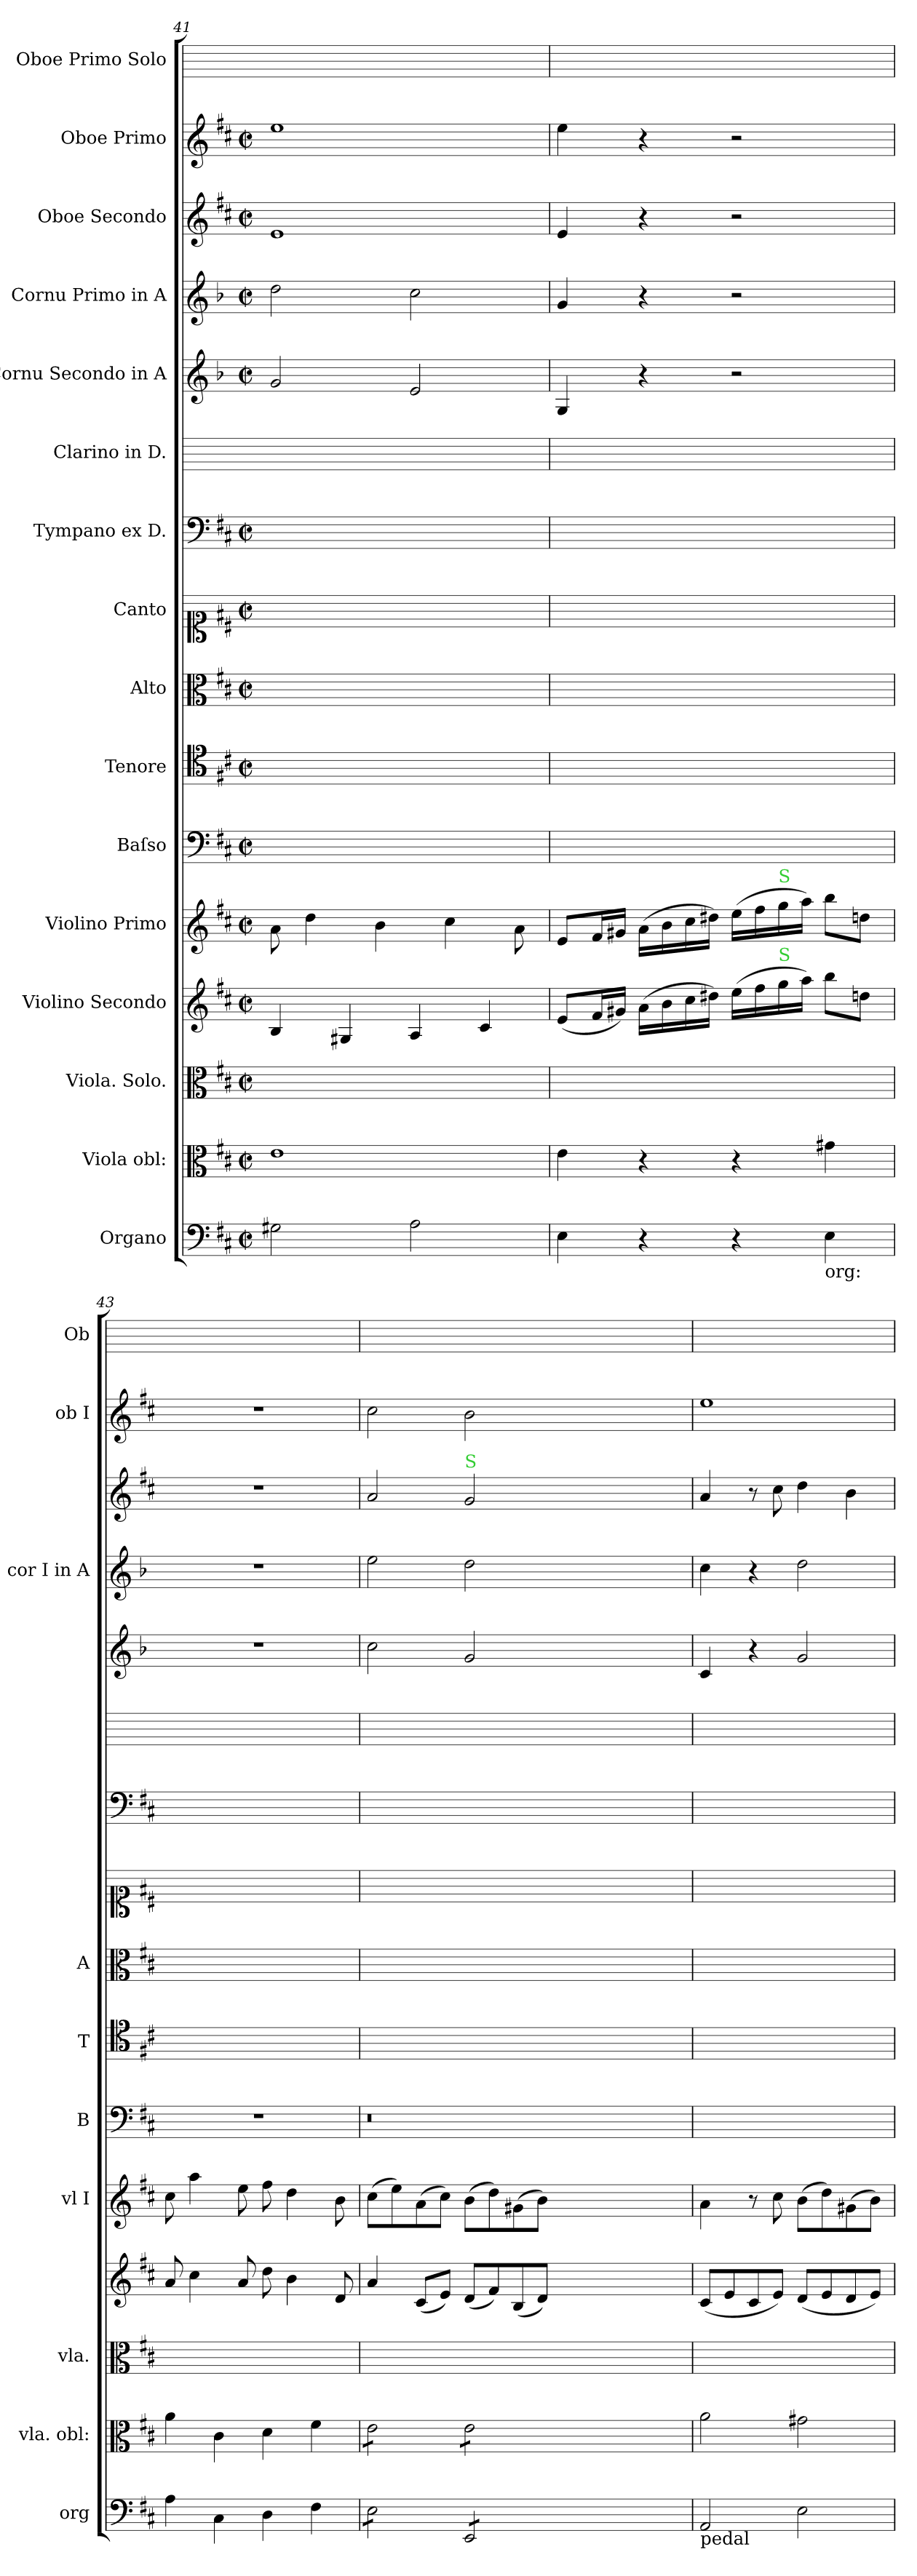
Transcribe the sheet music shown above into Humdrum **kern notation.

**kern	**kern	**kern	**kern	**kern	**kern	**kern	**kern	**kern	**kern	**kern	**kern	**kern	**kern	**kern	**kern
*part16	*part15	*part14	*part13	*part12	*part11	*part10	*part9	*part8	*part7	*part6	*part5	*part4	*part3	*part2	*part1
*staff16	*staff15	*staff14	*staff13	*staff12	*staff11	*staff10	*staff9	*staff8	*staff7	*staff6	*staff5	*staff4	*staff3	*staff2	*staff1
*I"Organo	*I"Viola obl:	*I"Viola. Solo.	*I"Violino Secondo	*I"Violino Primo	*I"Baſso	*I"Tenore	*I"Alto	*I"Canto	*I"Tympano ex D.	*I"Clarino in D.	*I"Cornu Secondo in A	*I"Cornu Primo in A	*I"Oboe Secondo	*I"Oboe Primo	*I"Oboe Primo Solo
*I'org	*I'vla. obl:	*I'vla.	*	*I'vl I	*I'B	*I'T	*I'A	*	*	*	*	*I'cor I in A	*	*I'ob I	*I'Ob
*clefF4	*clefC3	*clefC3	*clefG2	*clefG2	*clefF4	*clefC4	*clefC3	*clefC1	*clefF4	*	*clefG2	*clefG2	*clefG2	*clefG2	*
*	*	*	*	*	*	*	*	*	*	*	*ITrd2c3	*ITrd2c3	*	*	*
*k[f#c#]	*k[f#c#]	*k[f#c#]	*k[f#c#]	*k[f#c#]	*k[f#c#]	*k[f#c#]	*k[f#c#]	*k[f#c#]	*k[f#c#]	*	*k[f#c#]	*k[f#c#]	*k[f#c#]	*k[f#c#]	*
*D:	*D:	*D:	*D:	*D:	*D:	*D:	*D:	*D:	*D:	*	*D:	*D:	*D:	*D:	*
*M2/2	*M2/2	*M2/2	*M2/2	*M2/2	*M2/2	*M2/2	*M2/2	*M2/2	*M2/2	*	*M2/2	*M2/2	*M2/2	*M2/2	*
*met(c|)	*met(c|)	*met(c|)	*met(c|)	*met(c|)	*met(c|)	*met(c|)	*met(c|)	*met(c|)	*met(c|)	*	*met(c|)	*met(c|)	*met(c|)	*met(c|)	*
=41	=41	=41	=41	=41	=41	=41	=41	=41	=41	=41	=41	=41	=41	=41	=41
2G#X\	1e\	1ryy	4B/	8a\	1ryy	1ryy	1ryy	1ryy	1ryy	1ryy	2e/	2b\	1e/	1ee\	1ryy
.	.	.	.	4dd\	.	.	.	.	.	.	.	.	.	.	.
.	.	.	4G#X/	.	.	.	.	.	.	.	.	.	.	.	.
.	.	.	.	4b\	.	.	.	.	.	.	.	.	.	.	.
2A\	.	.	4A/	.	.	.	.	.	.	.	2c#/	2a\	.	.	.
.	.	.	.	4cc#\	.	.	.	.	.	.	.	.	.	.	.
.	.	.	4c#/	.	.	.	.	.	.	.	.	.	.	.	.
.	.	.	.	8a\	.	.	.	.	.	.	.	.	.	.	.
=42	=42	=42	=42	=42	=42	=42	=42	=42	=42	=42	=42	=42	=42	=42	=42
4E\	4e\	1ryy	(8e/L	8e/L	1ryy	1ryy	1ryy	1ryy	1ryy	1ryy	4E/	4e/	4e/	4ee\	1ryy
.	.	.	16f#/L	16f#/L	.	.	.	.	.	.	.	.	.	.	.
.	.	.	16g#X/JJ)	16g#X/JJ	.	.	.	.	.	.	.	.	.	.	.
4r	4r	.	(16a\LL	(16a\LL	.	.	.	.	.	.	4r	4r	4r	4r	.
.	.	.	16b\	16b\	.	.	.	.	.	.	.	.	.	.	.
.	.	.	16cc#\	16cc#\	.	.	.	.	.	.	.	.	.	.	.
.	.	.	16dd#X\JJ)	16dd#X\JJ)	.	.	.	.	.	.	.	.	.	.	.
4r	4r	.	(16ee\LL	(16ee\LL	.	.	.	.	.	.	2r	2r	2r	2r	.
.	.	.	16ff#\	16ff#\	.	.	.	.	.	.	.	.	.	.	.
!	!	!	!	!LO:TX:a:color=limegreen:t=S	!	!	!	!	!	!	!	!	!	!	!
!	!	!	!LO:TX:a:color=limegreen:t=S	!	!	!	!	!	!	!	!	!	!	!	!
.	.	.	16gg\	16gg\	.	.	.	.	.	.	.	.	.	.	.
.	.	.	16aa\JJ)	16aa\JJ)	.	.	.	.	.	.	.	.	.	.	.
!LO:TX:b:t=org&colon;	!	!	!	!	!	!	!	!	!	!	!	!	!	!	!
4E\	4g#X\	.	8bb\L	8bb\L	.	.	.	.	.	.	.	.	.	.	.
.	.	.	8ddn\J	8ddn\J	.	.	.	.	.	.	.	.	.	.	.
=43	=43	=43	=43	=43	=43	=43	=43	=43	=43	=43	=43	=43	=43	=43	=43
4A\	4a\	1ryy	8a/	8cc#\	1r	1ryy	1ryy	1ryy	1ryy	1ryy	1r	1r	1r	1r	1ryy
.	.	.	4cc#\	4aa\	.	.	.	.	.	.	.	.	.	.	.
4C#\	4c#\	.	.	.	.	.	.	.	.	.	.	.	.	.	.
.	.	.	8a/	8ee\	.	.	.	.	.	.	.	.	.	.	.
4D\	4d\	.	8dd\	8ff#\	.	.	.	.	.	.	.	.	.	.	.
.	.	.	4b\	4dd\	.	.	.	.	.	.	.	.	.	.	.
4F#\	4f#\	.	.	.	.	.	.	.	.	.	.	.	.	.	.
.	.	.	8d/	8b\	.	.	.	.	.	.	.	.	.	.	.
=44	=44	=44	=44	=44	=44	=44	=44	=44	=44	=44	=44	=44	=44	=44	=44
*tremolo	*	*	*	*	*	*	*	*	*	*	*	*	*	*	*
*	*tremolo	*	*	*	*	*	*	*	*	*	*	*	*	*	*
8E\L	8e\L	1ryy	4a/	(8cc#\L	0.r	1ryy	1ryy	1ryy	1ryy	1ryy	2a\	2cc#\	2a/	2cc#\	1ryy
8E\	8e\	.	.	8ee\)	.	.	.	.	.	.	.	.	.	.	.
8E\	8e\	.	(8c#/L	(8a\	.	.	.	.	.	.	.	.	.	.	.
8E\J	8e\J	.	8e/J)	8cc#\J)	.	.	.	.	.	.	.	.	.	.	.
!	!	!	!	!	!	!	!	!	!	!	!	!	!LO:TX:a:color=limegreen:t=S	!	!
8EE/L	8e\L	.	(8d/L	(8b\L	.	.	.	.	.	.	2e/	2b\	2g/	2b\	.
8EE/	8e\	.	8f#/)	8dd\)	.	.	.	.	.	.	.	.	.	.	.
8EE/	8e\	.	(8B/	(8g#X\	.	.	.	.	.	.	.	.	.	.	.
8EE/J	8e\J	.	8d/J)	8b\J)	.	.	.	.	.	.	.	.	.	.	.
*	*Xtremolo	*	*	*	*	*	*	*	*	*	*	*	*	*	*
*Xtremolo	*	*	*	*	*	*	*	*	*	*	*	*	*	*	*
0ryy	0ryy	0ryy	0ryy	0ryy	.	0ryy	0ryy	0ryy	0ryy	0ryy	0ryy	0ryy	0ryy	0ryy	0ryy
=45	=45	=45	=45	=45	=45	=45	=45	=45	=45	=45	=45	=45	=45	=45	=45
!LO:TX:b:t=pedal	!	!	!	!	!	!	!	!	!	!	!	!	!	!	!
2AA/	2a\	1ryy	(8c#/L	4a\	1ryy	1ryy	1ryy	1ryy	1ryy	1ryy	4A/	4a\	4a/	1ee\	1ryy
.	.	.	8e/	.	.	.	.	.	.	.	.	.	.	.	.
.	.	.	8c#/	8r	.	.	.	.	.	.	4r	4r	8r	.	.
.	.	.	8e/J)	8cc#\	.	.	.	.	.	.	.	.	8cc#\	.	.
2E\	2g#X\	.	(8d/L	(8b\L	.	.	.	.	.	.	2e/	2b\	4dd\	.	.
.	.	.	8e/	8dd\)	.	.	.	.	.	.	.	.	.	.	.
.	.	.	8d/	(8g#X\	.	.	.	.	.	.	.	.	4b\	.	.
.	.	.	8e/J)	8b\J)	.	.	.	.	.	.	.	.	.	.	.
=	=	=	=	=	=	=	=	=	=	=	=	=	=	=	=
*-	*-	*-	*-	*-	*-	*-	*-	*-	*-	*-	*-	*-	*-	*-	*-
